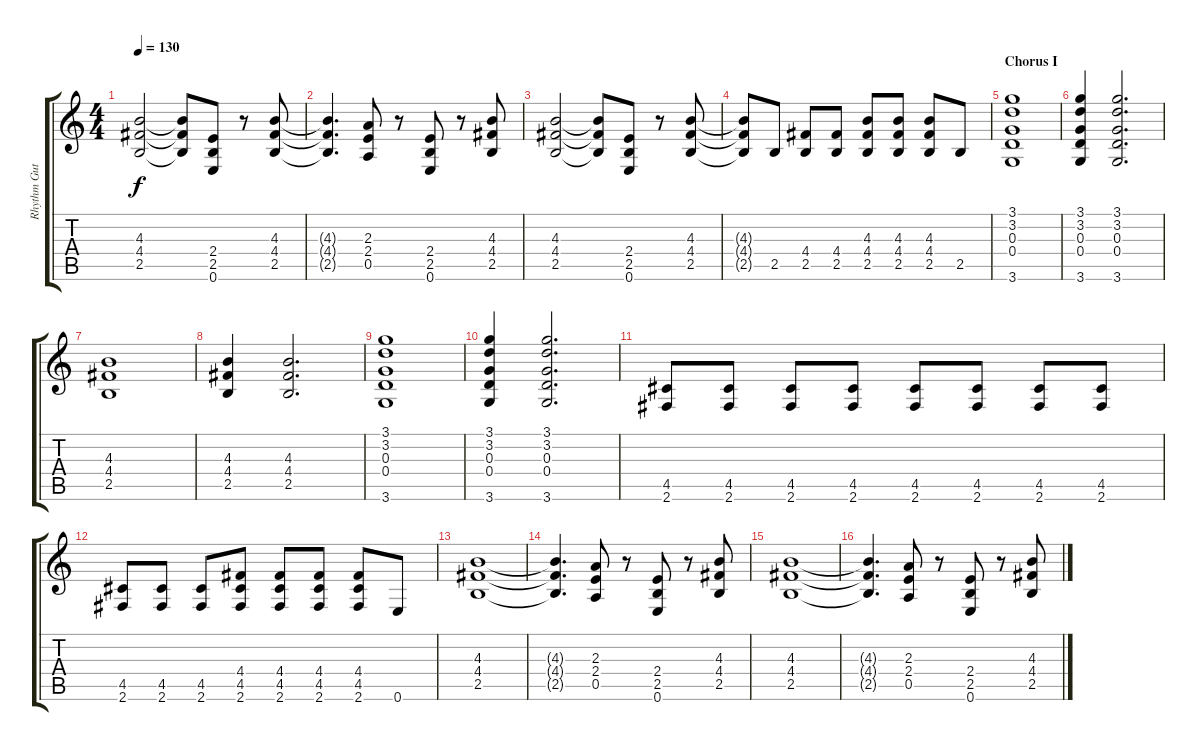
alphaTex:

\track ("Rhythm Gutar 1" "Rhythm Gut") {instrument overdrivenguitar}
\staff {score tabs}
\tuning (E4 B3 G3 D3 A2 E2) {hide}
\ts (4 4)
\tempo 130
\clef g2
\ks c
(4.3 4.4 2.5).2{dy f} (4.3{t} 4.4{t} 2.5{t}).8 (2.4 2.5 0.6).8 r.8 (4.3 4.4 2.5).8 |
(4.3{t} 4.4{t} 2.5{t}).4{d} (2.3 2.4 0.5).8 r.8 (2.4 2.5 0.6).8 r.8 (4.3 4.4 2.5).8 |
(4.3 4.4 2.5).2 (4.3{t} 4.4{t} 2.5{t}).8 (2.4 2.5 0.6).8 r.8 (4.3 4.4 2.5).8 |
(4.3{t} 4.4{t} 2.5{t}).8 2.5.8 (4.4 2.5).8 (4.4 2.5).8 (4.3 4.4 2.5).8 (4.3 4.4 2.5).8 (4.3 4.4 2.5).8 2.5.8 |
\section ("" "Chorus I")
(3.1 3.2 0.3 0.4 3.6).1 |
(3.1 3.2 0.3 0.4 3.6).4 (3.1 3.2 0.3 0.4 3.6).2{d} |
(4.3 4.4 2.5).1 |
(4.3 4.4 2.5).4 (4.3 4.4 2.5).2{d} |
(3.1 3.2 0.3 0.4 3.6).1 |
(3.1 3.2 0.3 0.4 3.6).4 (3.1 3.2 0.3 0.4 3.6).2{d} |
(4.5 2.6).8 (4.5 2.6).8 (4.5 2.6).8 (4.5 2.6).8 (4.5 2.6).8 (4.5 2.6).8 (4.5 2.6).8 (4.5 2.6).8 |
(4.5 2.6).8 (4.5 2.6).8 (4.5 2.6).8 (4.4 4.5 2.6).8 (4.4 4.5 2.6).8 (4.4 4.5 2.6).8 (4.4 4.5 2.6).8 0.6.8 |
(4.3 4.4 2.5).1 |
(4.3{t} 4.4{t} 2.5{t}).4{d} (2.3 2.4 0.5).8 r.8 (2.4 2.5 0.6).8 r.8 (4.3 4.4 2.5).8 |
(4.3 4.4 2.5).1 |
(4.3{t} 4.4{t} 2.5{t}).4{d} (2.3 2.4 0.5).8 r.8 (2.4 2.5 0.6).8 r.8 (4.3 4.4 2.5).8
